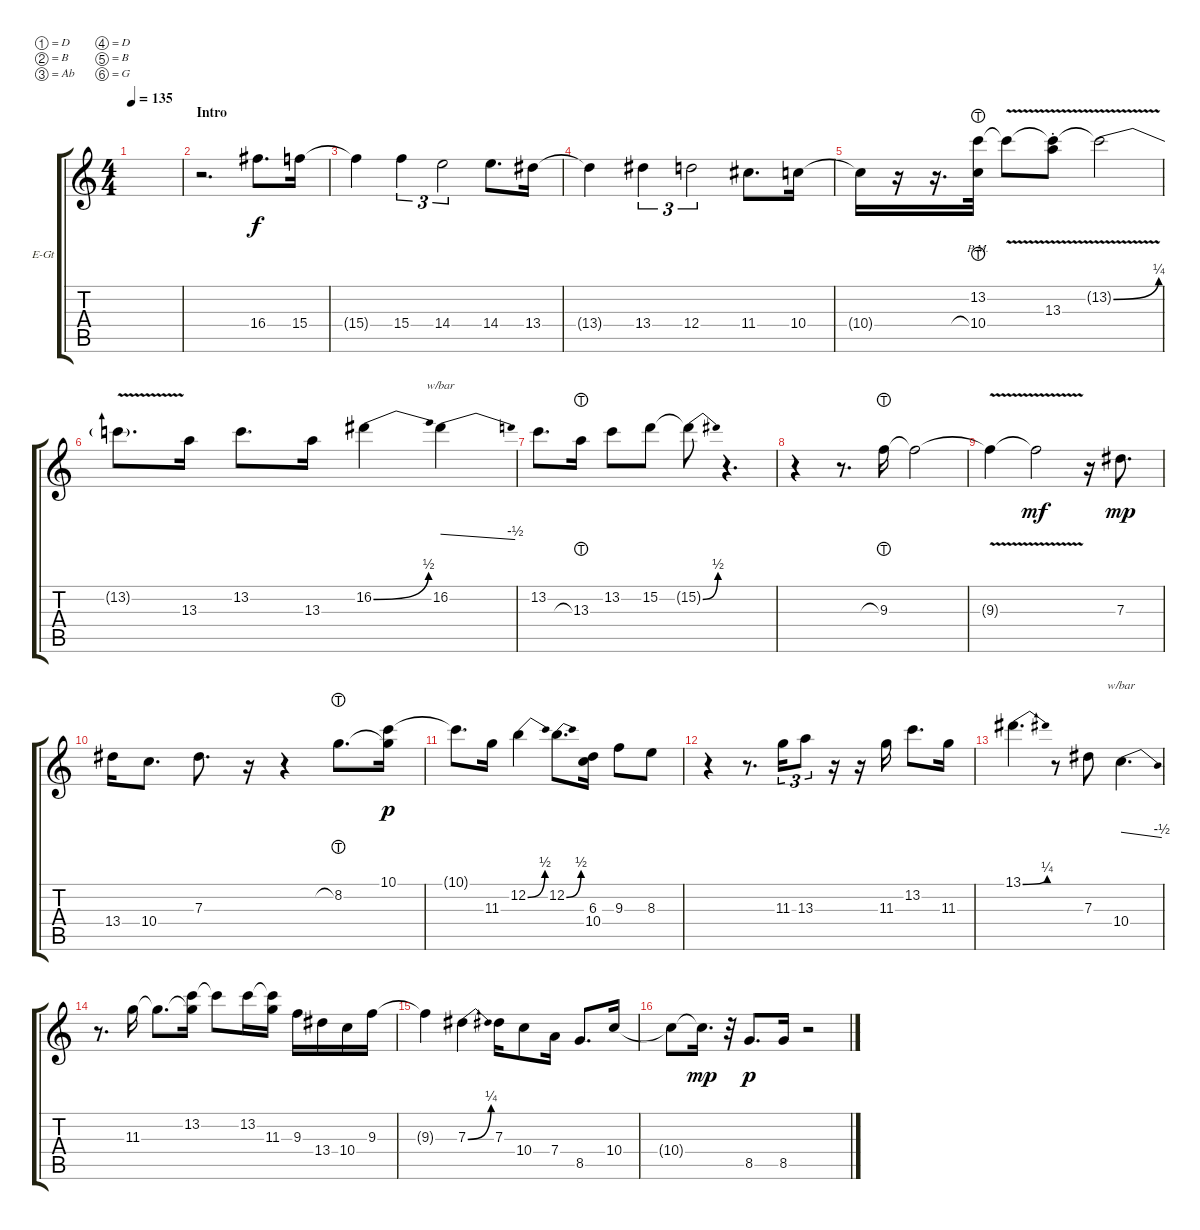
\bracketExtendMode groupsimilarinstruments
\firstSystemTrackNameOrientation horizontal
\otherSystemsTrackNameOrientation horizontal
\track ("S-Guitar" "E-Gt") {instrument overdrivenguitar}
\staff {score tabs}
\tuning (D4 B3 Ab3 D3 B2 G2)
\ts (4 4)
\tempo 135
\clef g2
\ks c
|
\section ("" "Intro")
r.2{d} 16.4.8{d} 15.4.16 |
15.4{t}.4 15.4.4{tu (3 2)} 14.4.2{tu (3 2)} 14.4.8{d} 13.4.16 |
13.4{t}.4 13.4.4{tu (3 2)} 12.4.2{tu (3 2)} 11.4.8{d} 10.4.16 |
10.4{t}.16 r.16 r.16{d} (13.2 10.4{lht pm}).32 13.2{v t}.8 (13.2{v t} 13.3{st}).8 13.2{be (bend 0 0 59.4 1) v t}.2 |
13.2{t}.8{d} 13.3.16 13.2.8{d} 13.3.16 16.2{be (bend 0 0 15.6 2)}.4 16.2.4{tbe (dive default 43.199999999999996 0 59.4 -2)} |
13.2.8{d} 13.3{lht}.16 13.2.8 15.2.8 15.2{be (bend 32.4 0 59.4 2) t}.8 r.4{d} |
r.4 r.8{d} 9.3{lht}.16 9.3{t}.2 |
9.3{v t}.4 9.3{t}.2{dy mf} r.16 7.3.8{d dy mp} |
13.4.16 10.4.8{d} 7.3.8{d} r.16 r.4 8.2{lht}.8{d} (8.2{t} 10.1).16{dy p} |
10.1{t}.8{d} 11.3.16 12.2{be (bend 0 0 4.2 2)}.4 12.2{be (bend 0 0 8.4 2)}.8{d} (10.4 6.3).16 9.3.8 8.3.8 |
r.4 r.8{d} 11.3.16{tu (3 2)} 13.3.8{tu (3 2)} r.16 r.16 11.3.16 13.2.8{d} 11.3.16 |
13.1{be (bend 0 0 59.4 1)}.4{d} r.8 7.3.8 10.4.4{d tbe (dive default 44.4 0 60 -2)} |
r.8{d} 11.3.16 11.3{t}.8{d} (11.3{t} 13.2).16 13.2{t}.8 13.2.16 (13.2{t} 11.3).16 9.3.16 13.4.16 10.4.16 9.3.16 |
9.3{t}.4 7.3{be (bend 0 0 59.4 1)}.4 7.3.16 10.4.8 7.4.16 8.5.8{d} 10.4.16 |
10.4{t}.8 10.4{t}.16{d dy mp} r.32 8.5.8{d dy p} 8.5.16 r.2
